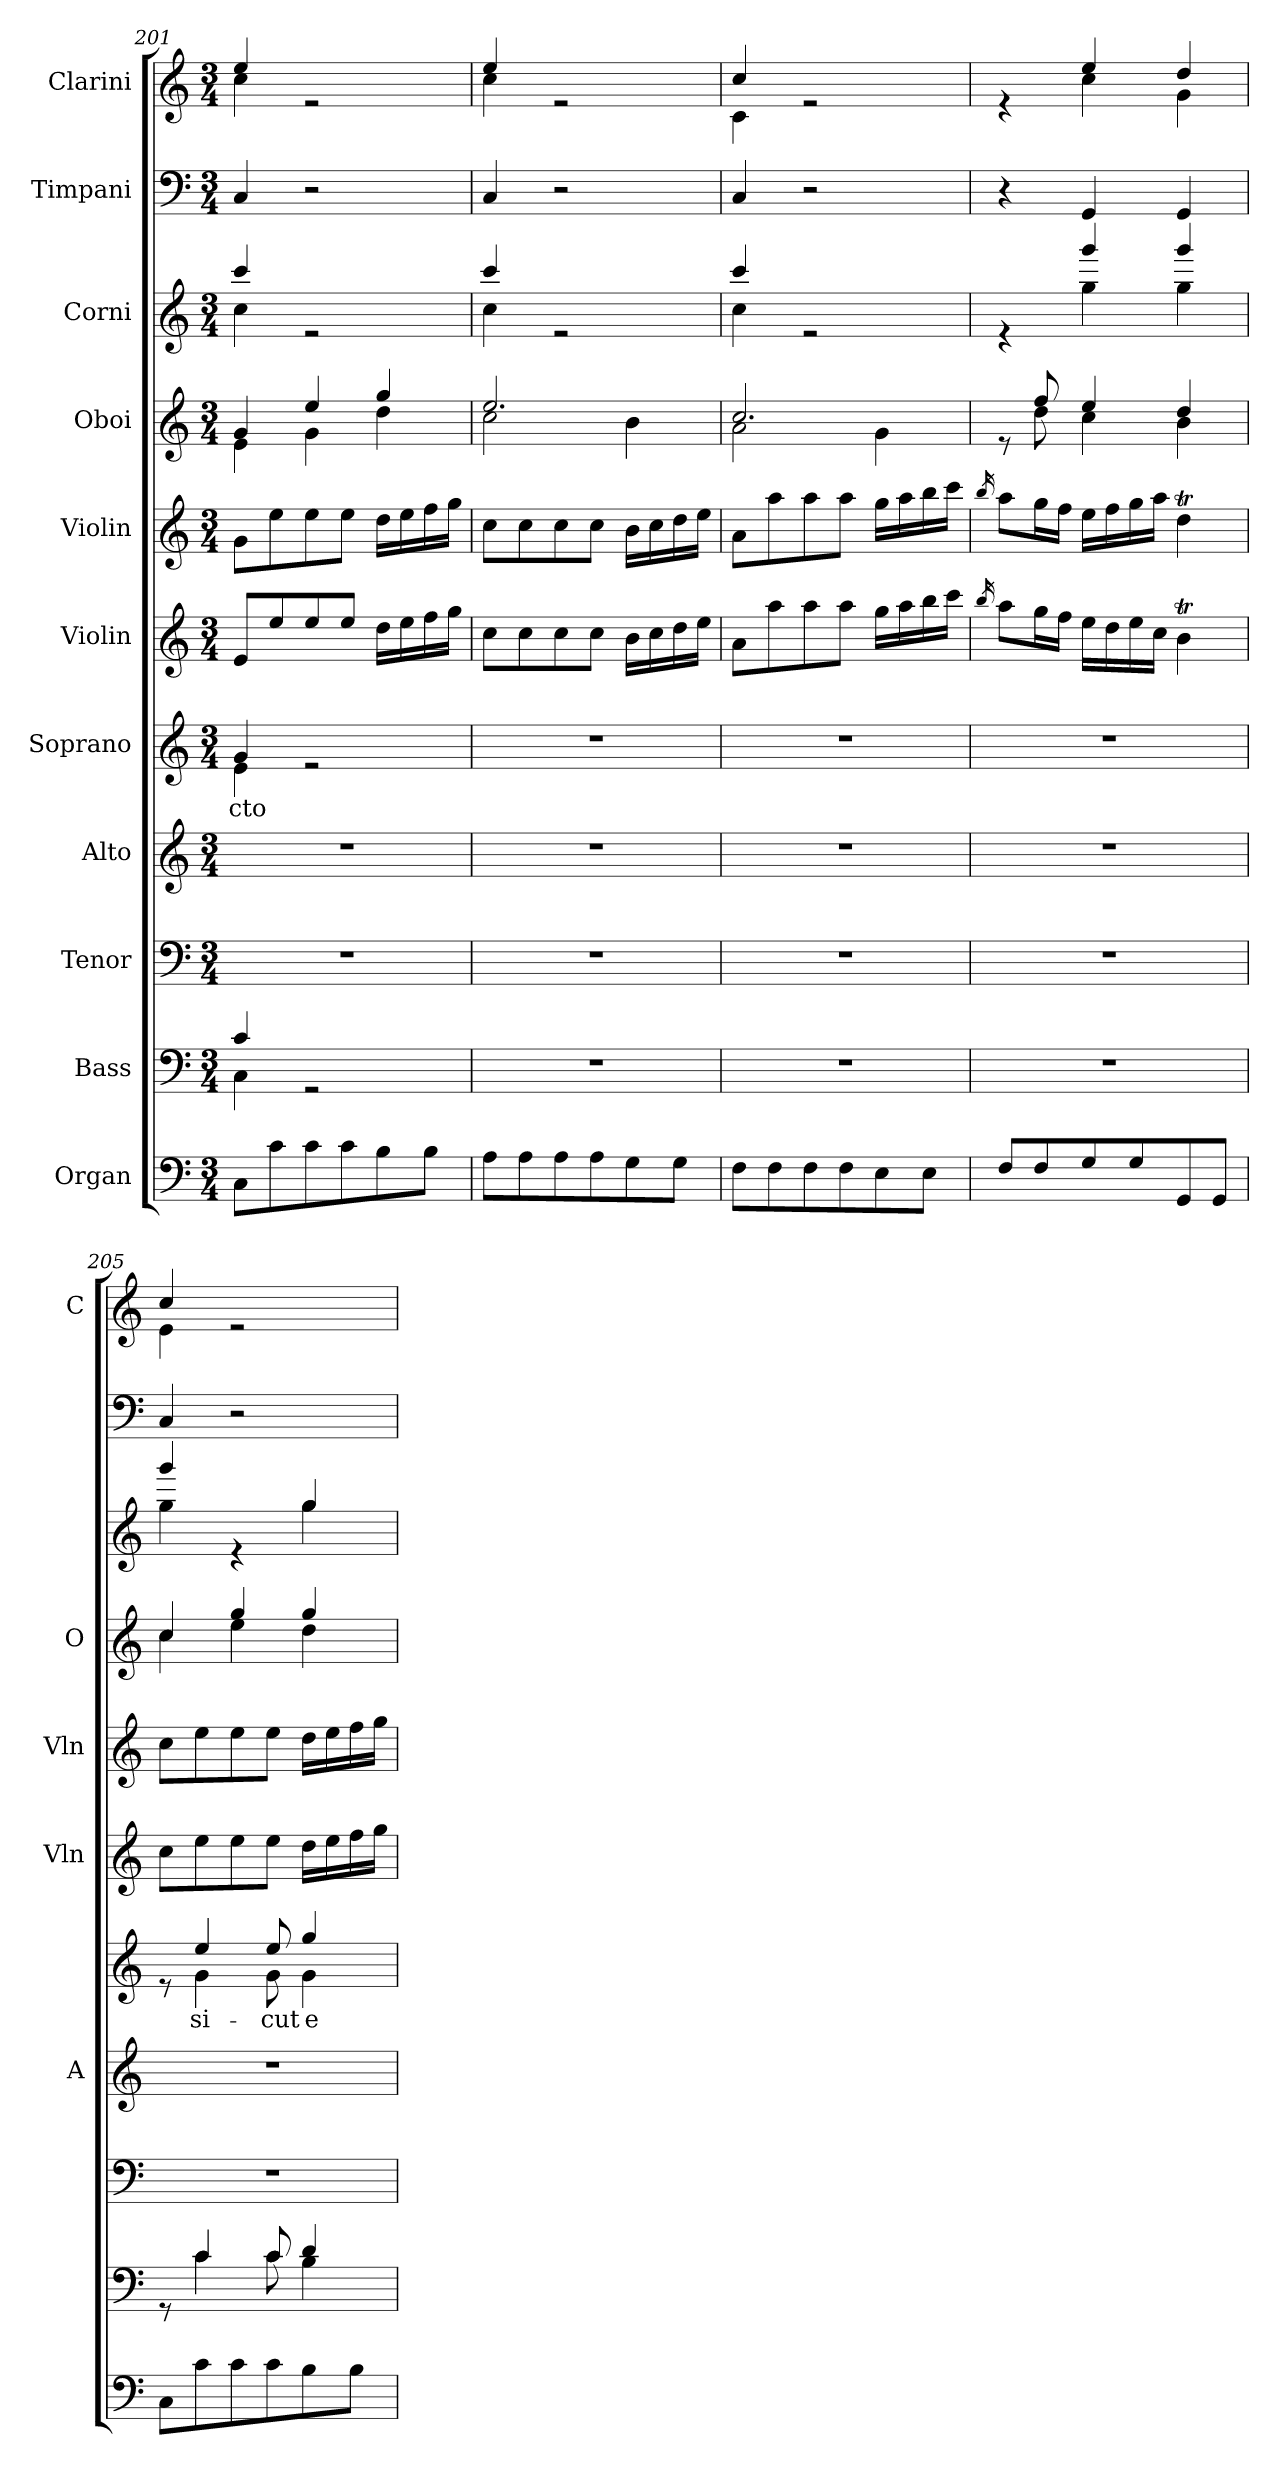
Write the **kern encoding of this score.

**kern	**kern	**kern	**kern	**kern	**text	**kern	**kern	**kern	**kern	**kern	**kern
*part11	*part10	*part9	*part8	*part7	*part7	*part6	*part5	*part4	*part3	*part2	*part1
*staff11	*staff10	*staff9	*staff8	*staff7	*staff7	*staff6	*staff5	*staff4	*staff3	*staff2	*staff1
*I"Organ	*I"Bass	*I"Tenor	*I"Alto	*I"Soprano	*	*I"Violin	*I"Violin	*I"Oboi	*I"Corni	*I"Timpani	*I"Clarini
*	*	*	*I'A	*	*	*I'Vln	*I'Vln	*I'O	*	*	*I'C
!!LO:PB:g=z
*clefF4	*clefF4	*clefF4	*clefG2	*clefG2	*	*clefG2	*clefG2	*clefG2	*clefG2	*clefF4	*clefG2
*	*	*	*	*	*	*	*	*	*ITrd7c12	*	*
*k[]	*k[]	*k[]	*k[]	*k[]	*	*k[]	*k[]	*k[]	*k[]	*k[]	*k[]
*M3/4	*M3/4	*M3/4	*M3/4	*M3/4	*	*M3/4	*M3/4	*M3/4	*M3/4	*M3/4	*M3/4
=201	=201	=201	=201	=201	=201	=201	=201	=201	=201	=201	=201
*	*^	*	*	*^	*	*	*	*	*	*	*
!	!	!	!	!	!	!	!LO:LY:b	!	!	!	!	!	!
*	*	*	*	*	*	*	*	*	*	*^	*^	*	*^
8C\L	4c/	4C\	2.r	2.r	4g/	4e\	-cto	8e/L	8g\L	4g/	4e\	4cc/	4c\	4C/	4ee/	4cc\
8c\	.	.	.	.	.	.	.	8ee/	8ee\	.	.	.	.	.	.	.
8c\	2rGG	2ryy	.	.	2re	2ryy	.	8ee/	8ee\	4ee/	4g\	2re	2ryy	2r	2re	2ryy
8c\	.	.	.	.	.	.	.	8ee/J	8ee\J	.	.	.	.	.	.	.
8B\	.	.	.	.	.	.	.	16dd\LL	16dd\LL	4gg/	4dd\	.	.	.	.	.
.	.	.	.	.	.	.	.	16ee\	16ee\	.	.	.	.	.	.	.
8B\J	.	.	.	.	.	.	.	16ff\	16ff\	.	.	.	.	.	.	.
.	.	.	.	.	.	.	.	16gg\JJ	16gg\JJ	.	.	.	.	.	.	.
*	*v	*v	*	*	*v	*v	*	*	*	*	*	*	*	*	*	*
=202	=202	=202	=202	=202	=202	=202	=202	=202	=202	=202	=202	=202	=202	=202
8A\L	2.r	2.r	2.r	2.r	.	8cc\L	8cc\L	2.ee/	2cc\	4cc/	4c\	4C/	4ee/	4cc\
8A\	.	.	.	.	.	8cc\	8cc\	.	.	.	.	.	.	.
8A\	.	.	.	.	.	8cc\	8cc\	.	.	2re	2ryy	2r	2re	2ryy
8A\	.	.	.	.	.	8cc\J	8cc\J	.	.	.	.	.	.	.
8G\	.	.	.	.	.	16b\LL	16b\LL	.	4b\	.	.	.	.	.
.	.	.	.	.	.	16cc\	16cc\	.	.	.	.	.	.	.
8G\J	.	.	.	.	.	16dd\	16dd\	.	.	.	.	.	.	.
.	.	.	.	.	.	16ee\JJ	16ee\JJ	.	.	.	.	.	.	.
=203	=203	=203	=203	=203	=203	=203	=203	=203	=203	=203	=203	=203	=203	=203
8F\L	2.r	2.r	2.r	2.r	.	8a\L	8a\L	2.cc/	2a\	4cc/	4c\	4C/	4cc/	4c\
8F\	.	.	.	.	.	8aa\	8aa\	.	.	.	.	.	.	.
8F\	.	.	.	.	.	8aa\	8aa\	.	.	2re	2ryy	2r	2re	2ryy
8F\	.	.	.	.	.	8aa\J	8aa\J	.	.	.	.	.	.	.
8E\	.	.	.	.	.	16gg\LL	16gg\LL	.	4g\	.	.	.	.	.
.	.	.	.	.	.	16aa\	16aa\	.	.	.	.	.	.	.
8E\J	.	.	.	.	.	16bb\	16bb\	.	.	.	.	.	.	.
.	.	.	.	.	.	16ccc\JJ	16ccc\JJ	.	.	.	.	.	.	.
=204	=204	=204	=204	=204	=204	=204	=204	=204	=204	=204	=204	=204	=204	=204
.	.	.	.	.	.	16qbb/	16qbb/	.	.	.	.	.	.	.
8F/L	2.r	2.r	2.r	2.r	.	8aa\L	8aa\L	8re	8ryy	4re	4ryy	4r	4re	4ryy
8F/	.	.	.	.	.	16gg\L	16gg\L	8ff/	8dd\	.	.	.	.	.
.	.	.	.	.	.	16ff\JJ	16ff\JJ	.	.	.	.	.	.	.
8G/	.	.	.	.	.	16ee\LL	16ee\LL	4ee/	4cc\	4gg/	4g\	4GG/	4ee/	4cc\
.	.	.	.	.	.	16dd\	16ff\	.	.	.	.	.	.	.
8G/	.	.	.	.	.	16ee\	16gg\	.	.	.	.	.	.	.
.	.	.	.	.	.	16cc\JJ	16aa\JJ	.	.	.	.	.	.	.
8GG/	.	.	.	.	.	4bt\	4ddT\	4dd/	4b\	4gg/	4g\	4GG/	4dd/	4g\
8GG/J	.	.	.	.	.	.	.	.	.	.	.	.	.	.
=205	=205	=205	=205	=205	=205	=205	=205	=205	=205	=205	=205	=205	=205	=205
*	*^	*	*	*^	*	*	*	*	*	*	*	*	*	*
8C\L	8rGG	8ryy	2.r	2.r	8re	8ryy	.	8cc\L	8cc\L	4cc/	4cc\	4gg/	4g\	4C/	4cc/	4e\
!	!	!	!	!	!	!	!LO:LY:b	!	!	!	!	!	!	!	!	!
8c\	4c/	4c\	.	.	4ee/	4g\	si-	8ee\	8ee\	.	.	.	.	.	.	.
8c\	.	.	.	.	.	.	.	8ee\	8ee\	4gg/	4ee\	4re	4ryy	2r	2re	2ryy
!	!	!	!	!	!	!	!LO:LY:b	!	!	!	!	!	!	!	!	!
8c\	8c/	8c\	.	.	8ee/	8g\	-cut	8ee\J	8ee\J	.	.	.	.	.	.	.
!	!	!	!	!	!	!	!LO:LY:b	!	!	!	!	!	!	!	!	!
8B\	4d/	4B\	.	.	4gg/	4g\	e-	16dd\LL	16dd\LL	4gg/	4dd\	4g/	4g\	.	.	.
.	.	.	.	.	.	.	.	16ee\	16ee\	.	.	.	.	.	.	.
8B\J	.	.	.	.	.	.	.	16ff\	16ff\	.	.	.	.	.	.	.
.	.	.	.	.	.	.	.	16gg\JJ	16gg\JJ	.	.	.	.	.	.	.
*	*	*	*	*	*	*	*	*	*	*v	*v	*	*	*	*v	*v
*	*v	*v	*	*	*v	*v	*	*	*	*	*v	*v	*	*
=	=	=	=	=	=	=	=	=	=	=	=
*-	*-	*-	*-	*-	*-	*-	*-	*-	*-	*-	*-
